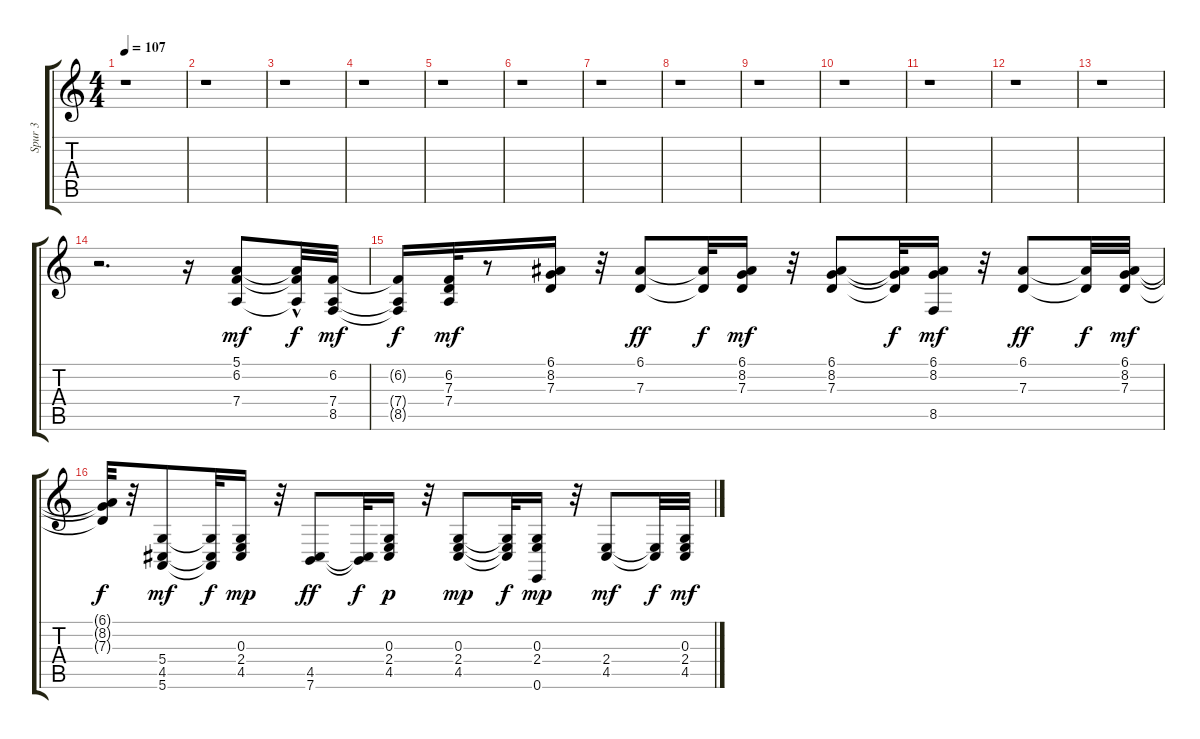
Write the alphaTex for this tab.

\track ("Spur 3" "Spur 3") {instrument acousticgrandpiano}
\staff {score tabs}
\tuning (E4 B3 G3 D3 A2 E2) {hide}
\ts (4 4)
\tempo 107
\clef g2
\ks c
r.1{dy f} |
r.1 |
r.1 |
r.1 |
r.1 |
r.1 |
r.1 |
r.1 |
r.1 |
r.1 |
r.1 |
r.1 |
r.1 |
r.2{d} r.16 (5.1 6.2 7.4).8{dy mf} (5.1{hac t} 6.2{t} 7.4{t}).32{dy f} (6.2 7.4 8.5).32{dy mf} |
(6.2{t} 7.4{t} 8.5{t}).16{dy f} (6.2 7.3 7.4).32{dy mf} r.8 (6.1 8.2 7.3).16 r.32 (6.1 7.3).8{dy ff} (6.1{t} 7.3{t}).32{dy f} (6.1 8.2 7.3).16{dy mf} r.32 (6.1 8.2 7.3).8 (6.1{t} 8.2{t} 7.3{t}).32{dy f} (6.1 8.2 8.5).16{dy mf} r.32 (6.1 7.3).8{dy ff} (6.1{t} 7.3{t}).32{dy f} (6.1 8.2 7.3).32{dy mf} |
(6.1{t} 8.2{t} 7.3{t}).32{dy f} r.32 (5.4 4.5 5.6).8{dy mf} (5.4{t} 4.5{t} 5.6{t}).32{dy f} (0.3 2.4 4.5).16{dy mp} r.32 (4.5 7.6).8{dy ff} (4.5{t} 7.6{t}).32{dy f} (0.3 2.4 4.5).16{dy p} r.32 (0.3 2.4 4.5).8{dy mp} (0.3{t} 2.4{t} 4.5{t}).32{dy f} (0.3 2.4 0.6).16{dy mp} r.32 (2.4 4.5).8{dy mf} (2.4{t} 4.5{t}).32{dy f} (0.3 2.4 4.5).32{dy mf}
